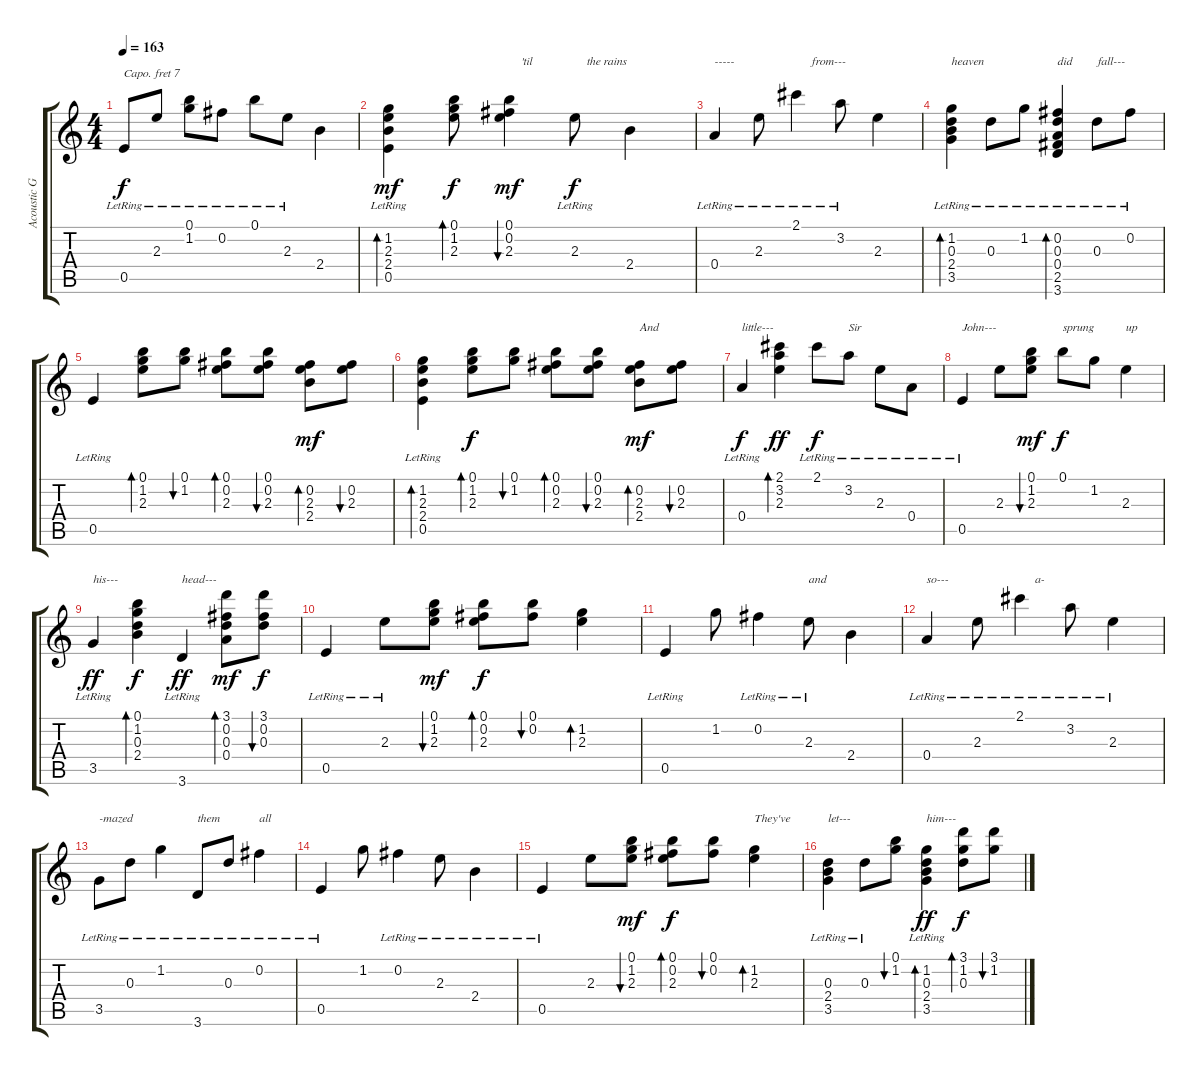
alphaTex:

\track ("Acoustic Guitar" "Acoustic G") {instrument acousticguitarsteel}
\staff {score tabs}
\capo 7
\tuning (E4 B3 G3 D3 A2 E2) {hide}
\ts (4 4)
\tempo 163
\clef g2
\ks c
0.5{lr}.8{dy f} 2.3{lr}.8 (0.1{lr} 1.2).8 0.2{lr}.8 0.1{lr}.8 2.3{lr}.8 2.4.4 |
(1.2 2.3 2.4 0.5{lr}).4{bd 60 dy mf} (0.1 1.2 2.3).8{bd 60 dy f} (0.1 0.2 2.3).4{bu 60 txt "    'til" dy mf} 2.3{lr}.8{txt "    the rains" dy f} 2.4.4 |
0.4{lr}.4{txt "-----"} 2.3{lr}.8 2.1{lr}.4{txt "     from---"} 3.2{lr}.8 2.3.4 |
(1.2 0.3 2.4 3.5{lr}).4{bd 120 txt "heaven"} 0.3{lr}.8 1.2{lr}.8 (0.2 0.3 0.4 2.5 3.6{lr}).4{bd 120 txt "did"} 0.3{lr}.8{txt "fall---"} 0.2{lr}.8 |
0.5{lr}.4 (0.1 1.2 2.3).8{bd 120} (0.1 1.2).8{bu 120} (0.1 0.2 2.3).8{bd 60} (0.1 0.2 2.3).8{bu 60} (0.2 2.3 2.4).8{bd 60 dy mf} (0.2 2.3).8{bu 60} |
(1.2 2.3 2.4 0.5{lr}).4{bd 120} (0.1 1.2 2.3).8{bd 120 dy f} (0.1 1.2).8{bu 120} (0.1 0.2 2.3).8{bd 60} (0.1 0.2 2.3).8{bu 60} (0.2 2.3 2.4).8{bd 60 txt "And" dy mf} (0.2 2.3).8{bu 60} |
0.4{lr}.4{txt "little---" dy f} (2.1 3.2 2.3).4{bd 120 dy ff} 2.1{lr}.8{dy f} 3.2{lr}.8{txt "Sir"} 2.3{lr}.8 0.4{lr}.8 |
0.5{lr}.4{txt "John---"} 2.3.8 (0.1 1.2 2.3).8{bu 60 dy mf} 0.1.8{txt "sprung" dy f} 1.2.8 2.3.4{txt "up"} |
3.5{lr}.4{txt "his---" dy ff} (0.1 1.2 0.3 2.4).4{bd 120 dy f} 3.6{lr}.4{txt "head---" dy ff} (3.1 0.2 0.3 0.4).8{bd 60 dy mf} (3.1 0.2 0.3).8{bu 60 dy f} |
0.5{lr}.4 2.3{lr}.8 (0.1 1.2 2.3).8{bu 60 dy mf} (0.1 0.2 2.3).8{bd 60 dy f} (0.1 0.2).8{bu 60} (1.2 2.3).4{bd 120} |
0.5{lr}.4 1.2.8 0.2{lr}.4 2.3{lr}.8{txt "and"} 2.4.4 |
0.4{lr}.4{txt "so---"} 2.3{lr}.8 2.1{lr}.4{txt "     a-"} 3.2{lr}.8 2.3{lr}.4 |
3.5{lr}.8{txt "-mazed"} 0.3{lr}.8 1.2{lr}.4 3.6{lr}.8{txt "them"} 0.3{lr}.8 0.2{lr}.4{txt "all"} |
0.5{lr}.4 1.2.8 0.2{lr}.4 2.3{lr}.8 2.4{lr}.4 |
0.5{lr}.4 2.3.8 (0.1 1.2 2.3).8{bu 60 dy mf} (0.1 0.2 2.3).8{bd 60 dy f} (0.1 0.2).8{bu 60} (1.2 2.3).4{bd 120 txt "They've"} |
(0.3 2.4 3.5{lr}).4{txt "let---"} 0.3{lr}.8 (0.1 1.2).8{bu 60} (1.2 0.3 2.4 3.5{lr}).4{bd 120 txt "him---" dy ff} (3.1 1.2 0.3).8{bd 60 dy f} (3.1 1.2).8{bu 60}
